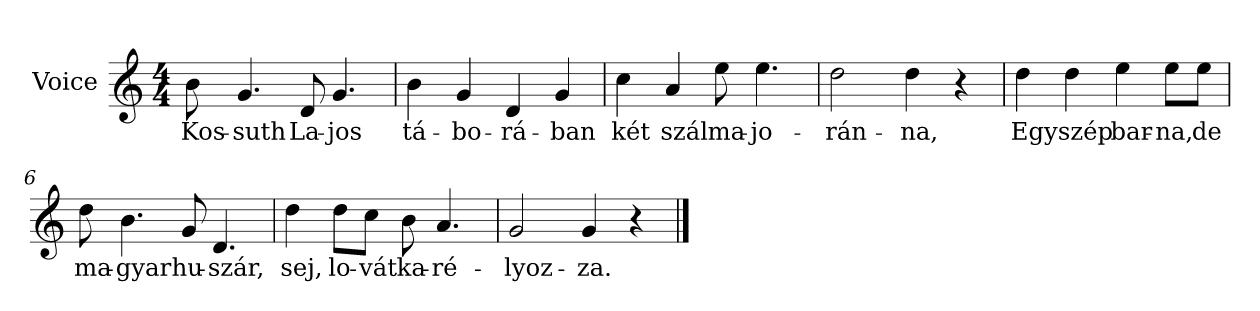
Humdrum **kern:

**kern	**text
*part1	*part1
*staff1	*staff1
*I"Voice	*
*clefG2	*
*k[]	*
*C:	*
*M4/4	*
=1	=1
8b\	Kos-
4.g/	-suth
8d/	La-
4.g/	-jos
=2	=2
4b\	tá-
4g/	-bo-
4d/	-rá-
4g/	-ban
=3	=3
4cc\	két
4a/	szál
8ee\	ma-
4.ee\	-jo-
=4	=4
2dd\	-rán-
4dd\	-na,
4r	.
!!LO:LB:g=z
=5	=5
4dd\	Egy
4dd\	szép
4ee\	bar-
8ee\L	-na,
8ee\J	de
=6	=6
8dd\	ma-
4.b\	-gyar
8g/	hu-
4.d/	-szár,
=7	=7
4dd\	sej,
8dd\L	lo-
8cc\J	-vát
8b\	ka-
4.a/	-ré-
=8	=8
2g/	-lyoz-
4g/	-za.-
4r	.
==	==
*-	*-
